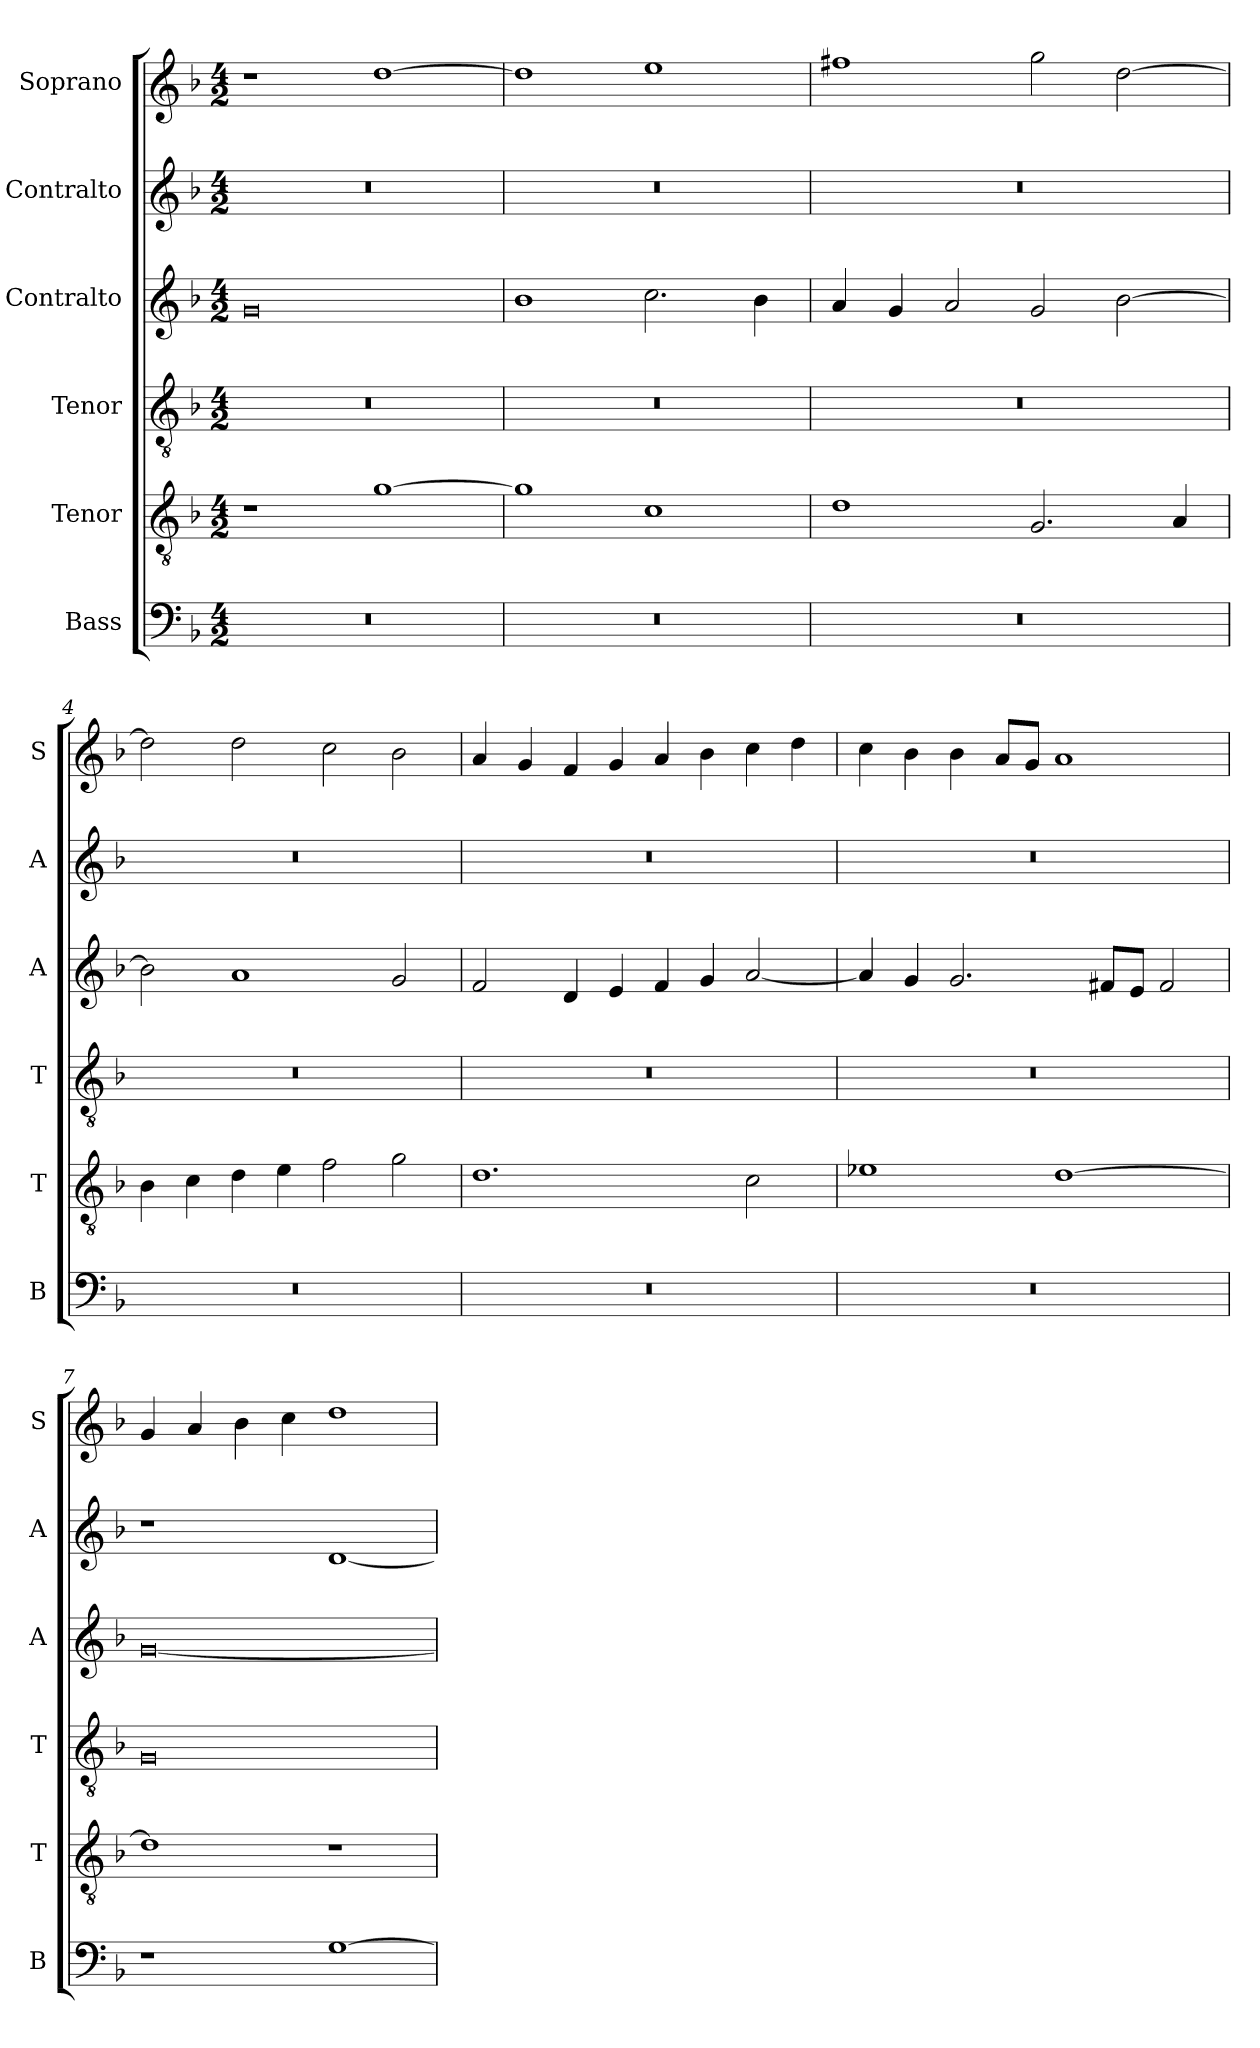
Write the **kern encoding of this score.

**kern	**kern	**kern	**kern	**kern	**kern
*part6	*part5	*part4	*part3	*part2	*part1
*staff6	*staff5	*staff4	*staff3	*staff2	*staff1
*I"Bass	*I"Tenor	*I"Tenor	*I"Contralto	*I"Contralto	*I"Soprano
*I'B	*I'T	*I'T	*I'A	*I'A	*I'S
*clefF4	*clefGv2	*clefGv2	*clefG2	*clefG2	*clefG2
*k[b-]	*k[b-]	*k[b-]	*k[b-]	*k[b-]	*k[b-]
*G:dor	*G:dor	*G:dor	*G:dor	*G:dor	*G:dor
*M4/2	*M4/2	*M4/2	*M4/2	*M4/2	*M4/2
=1	=1	=1	=1	=1	=1
0r	1r	0r	0g	0r	1r
.	[1g	.	.	.	[1dd
=2	=2	=2	=2	=2	=2
0r	1g]	0r	1b-	0r	1dd]
.	1c	.	2.cc	.	1ee
.	.	.	4b-	.	.
=3	=3	=3	=3	=3	=3
0r	1d	0r	4a	0r	1ff#X
.	.	.	4g	.	.
.	.	.	2a	.	.
.	2.G	.	2g	.	2gg
.	.	.	[2b-	.	[2dd
.	4A	.	.	.	.
=4	=4	=4	=4	=4	=4
0r	4B-	0r	2b-]	0r	2dd]
.	4c	.	.	.	.
.	4d	.	1a	.	2dd
.	4e	.	.	.	.
.	2f	.	.	.	2cc
.	2g	.	2g	.	2b-
=5	=5	=5	=5	=5	=5
0r	1.d	0r	2f	0r	4a
.	.	.	.	.	4g
.	.	.	4d	.	4f
.	.	.	4e	.	4g
.	.	.	4f	.	4a
.	.	.	4g	.	4b-
.	2c	.	[2a	.	4cc
.	.	.	.	.	4dd
=6	=6	=6	=6	=6	=6
0r	1e-X	0r	4a]	0r	4cc
.	.	.	4g	.	4b-
.	.	.	2.g	.	4b-
.	.	.	.	.	8a/L
.	.	.	.	.	8g/J
.	[1d	.	.	.	1a
.	.	.	8f#X/L	.	.
.	.	.	8e/J	.	.
.	.	.	2f#	.	.
=7	=7	=7	=7	=7	=7
1r	1d]	0G	[0g	1r	4g
.	.	.	.	.	4a
.	.	.	.	.	4b-
.	.	.	.	.	4cc
[1G	1r	.	.	[1d	1dd
=	=	=	=	=	=
*-	*-	*-	*-	*-	*-
